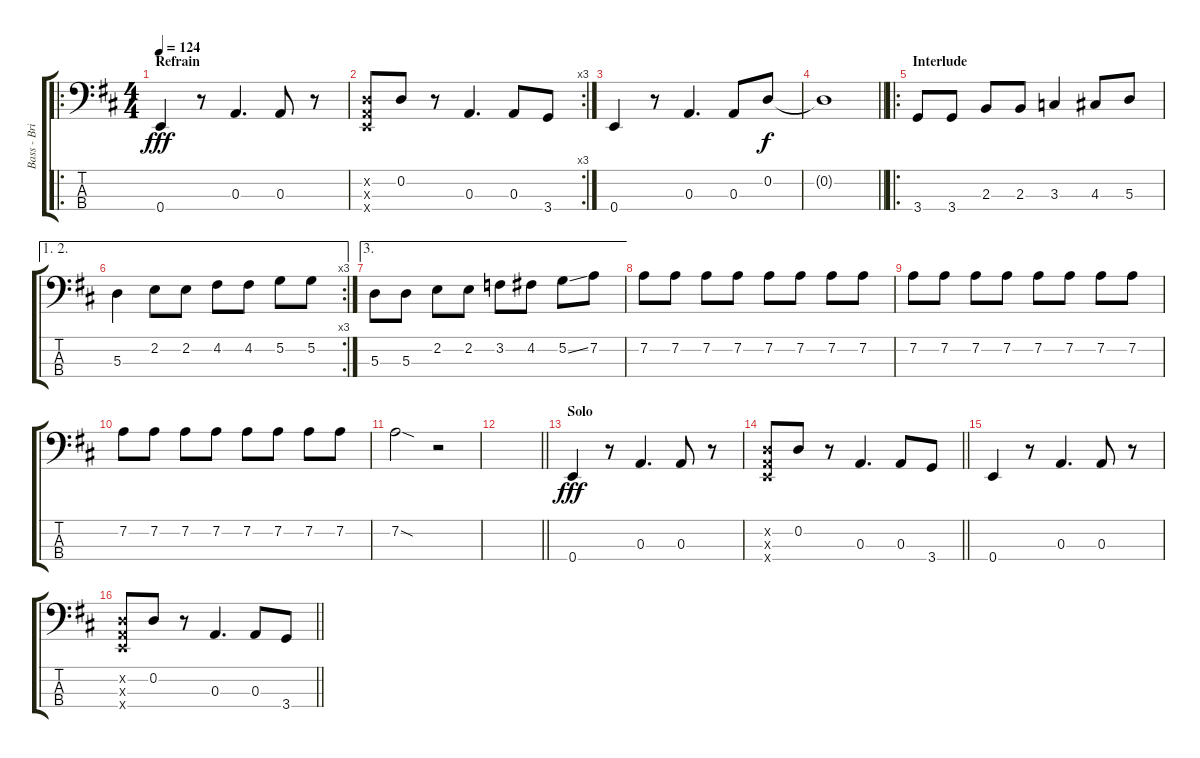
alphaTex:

\track ("Bass - Brian Weaver" "Bass - Bri") {instrument electricbassfinger}
\staff {score tabs}
\tuning (G2 D2 A1 E1) {hide}
\ro
\ts (4 4)
\section ("" "Refrain")
\tempo 124
\clef f4
\ks d
0.4.4{dy fff} r.8 0.3.4{d} 0.3.8 r.8 |
\rc 3
(0.2{x} 0.3{x} 0.4{x}).8 0.2.8 r.8 0.3.4{d} 0.3.8 3.4.8 |
0.4.4 r.8 0.3.4{d} 0.3.8 0.2.8{dy f} |
\barLineRight lightlight
0.2{t}.1 |
\ro
\section ("" "Interlude")
3.4.8 3.4.8 2.3.8 2.3.8 3.3.4 4.3.8 5.3.8 |
\ae (1 2)
\rc 3
5.3.4 2.2.8 2.2.8 4.2.8 4.2.8 5.2.8 5.2.8 |
\ae 3
5.3.8 5.3.8 2.2.8 2.2.8 3.2.8 4.2.8 5.2{ss}.8 7.2.8 |
7.2.8 7.2.8 7.2.8 7.2.8 7.2.8 7.2.8 7.2.8 7.2.8 |
7.2.8 7.2.8 7.2.8 7.2.8 7.2.8 7.2.8 7.2.8 7.2.8 |
7.2.8 7.2.8 7.2.8 7.2.8 7.2.8 7.2.8 7.2.8 7.2.8 |
7.2{sod}.2 r.2 |
\barLineRight lightlight
|
\section ("" "Solo")
0.4.4{dy fff} r.8 0.3.4{d} 0.3.8 r.8 |
\barLineRight lightlight
(0.2{x} 0.3{x} 0.4{x}).8 0.2.8 r.8 0.3.4{d} 0.3.8 3.4.8 |
0.4.4 r.8 0.3.4{d} 0.3.8 r.8 |
\barLineRight lightlight
(0.2{x} 0.3{x} 0.4{x}).8 0.2.8 r.8 0.3.4{d} 0.3.8 3.4.8
